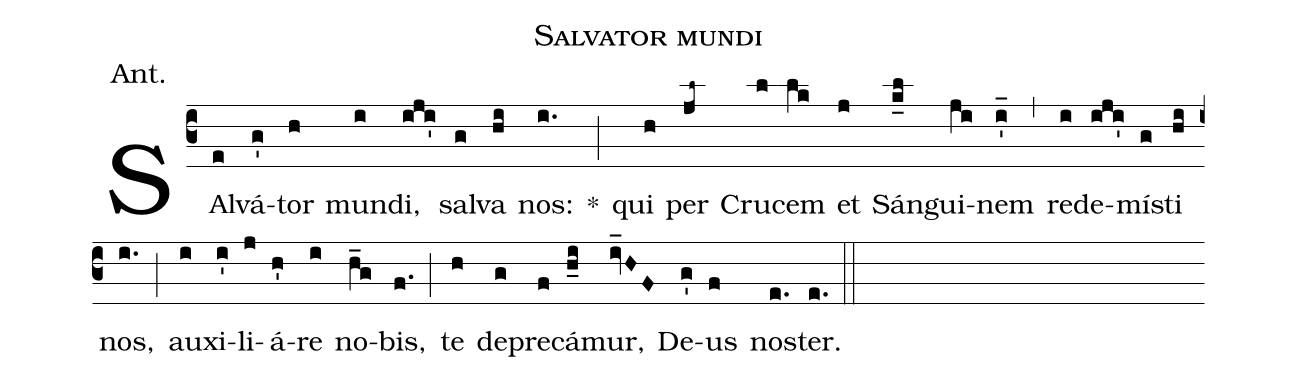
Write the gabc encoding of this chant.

name:Salvator mundi;
annotation:Ant.;
mode:7;
office-part:Antiphon;
%%
(c3) SAl(e)vá(g')tor(h) mun(i)di,(iji') sal(g)va(hi) nos:(i.) *(;)
qui(h) per(jl~) Cru(l)cem(lk) et(j) Sán(k_l)gui(ji)nem(i_') (,)
re(i)de(iji')mí(g)sti(hi) nos,(i.) (;)
au(i)xi(i')li(j)á(h')re(i) no(h_g)bis,(f.) (;)
te(h) de(g)pre(f)cá(h_i)mur,(iv_HF) De(g')us(f) nos(e.)ter.(e.) (::)
